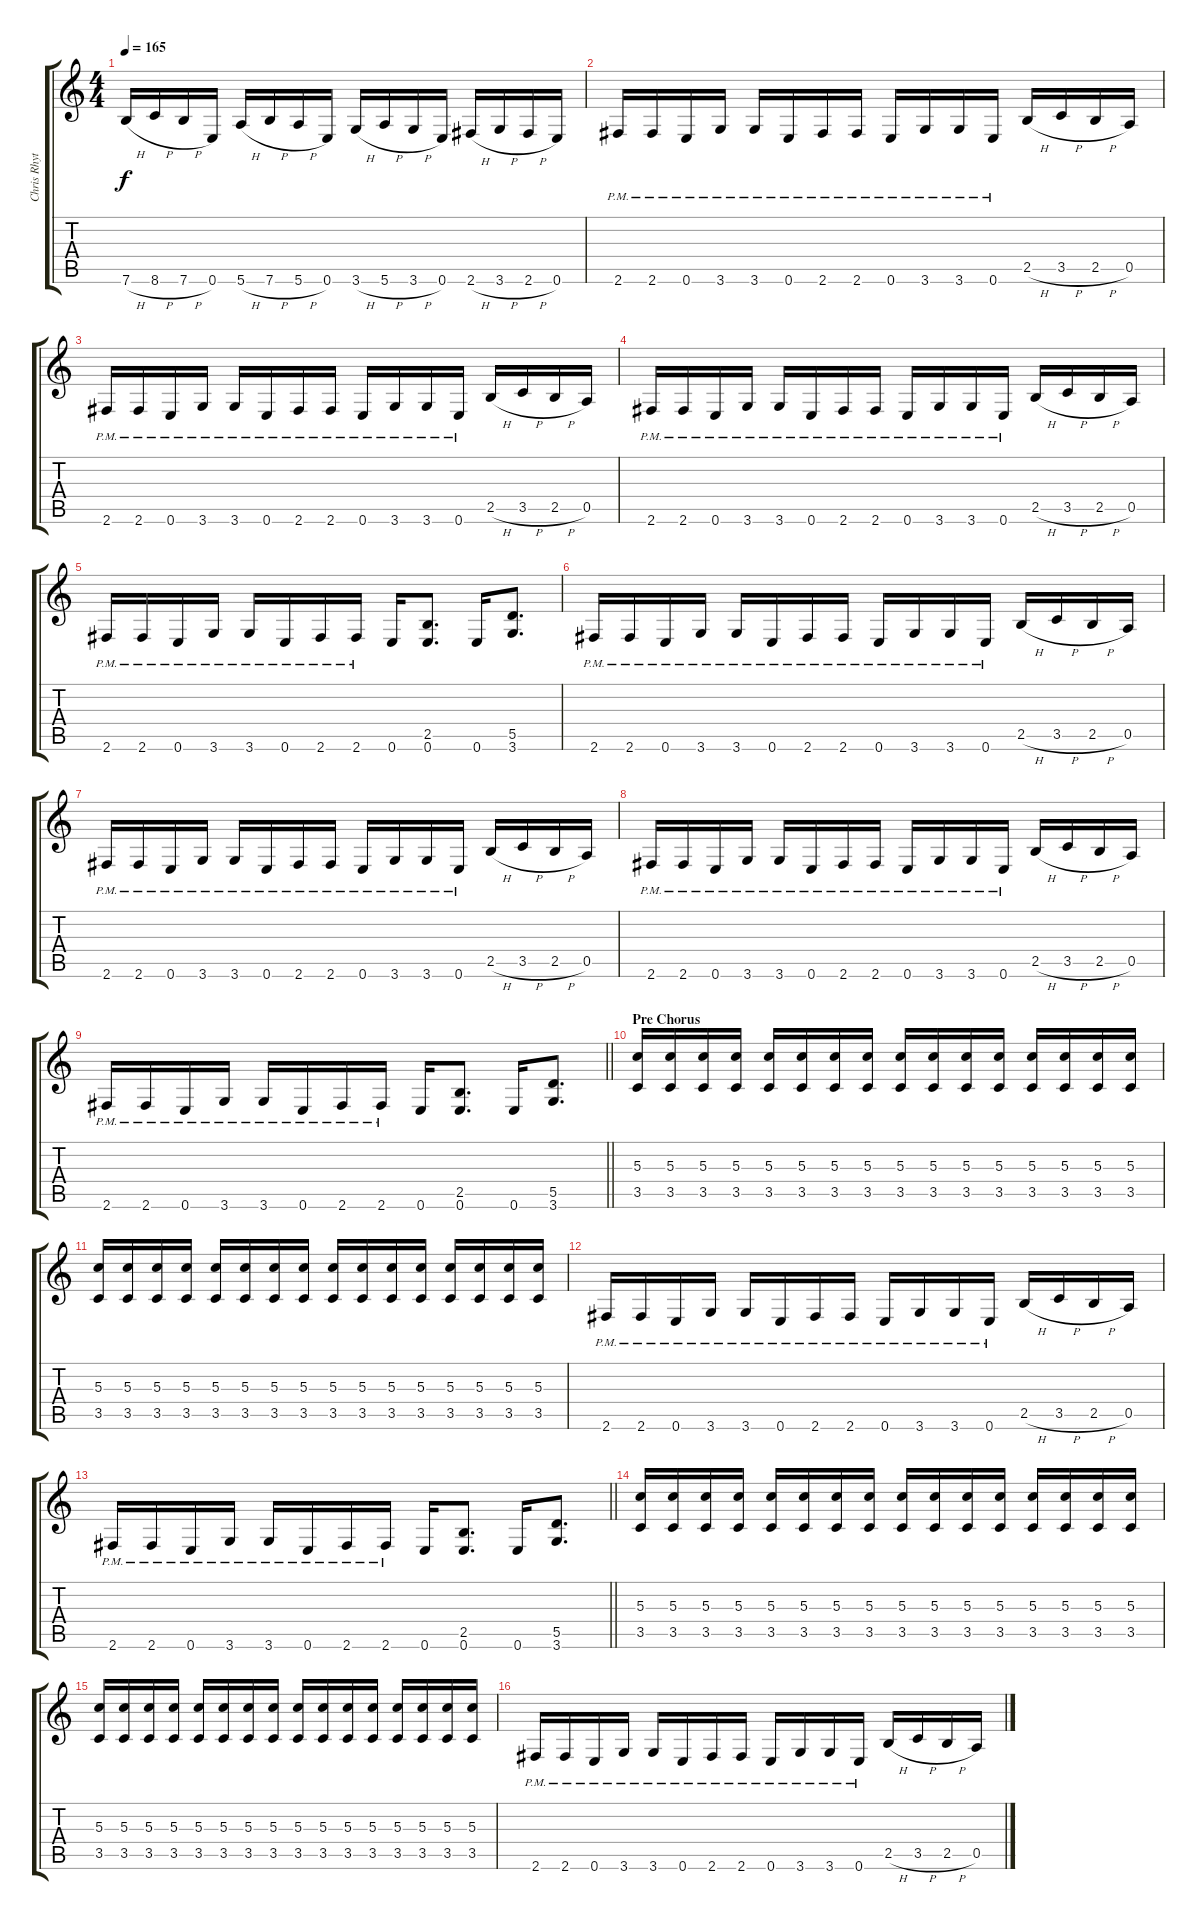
\track ("Chris Rhythm" "Chris Rhyt") {instrument distortionguitar}
\staff {score tabs}
\tuning (E4 B3 G3 D3 A2 E2) {hide}
\ts (4 4)
\tempo 165
\clef g2
\ks c
7.6{h}.16{dy f} 8.6{h}.16 7.6{h}.16 0.6.16 5.6{h}.16 7.6{h}.16 5.6{h}.16 0.6.16 3.6{h}.16 5.6{h}.16 3.6{h}.16 0.6.16 2.6{h}.16 3.6{h}.16 2.6{h}.16 0.6.16 |
2.6{pm}.16 2.6{pm}.16 0.6{pm}.16 3.6{pm}.16 3.6{pm}.16 0.6{pm}.16 2.6{pm}.16 2.6{pm}.16 0.6{pm}.16 3.6{pm}.16 3.6{pm}.16 0.6{pm}.16 2.5{h}.16 3.5{h}.16 2.5{h}.16 0.5.16 |
2.6{pm}.16 2.6{pm}.16 0.6{pm}.16 3.6{pm}.16 3.6{pm}.16 0.6{pm}.16 2.6{pm}.16 2.6{pm}.16 0.6{pm}.16 3.6{pm}.16 3.6{pm}.16 0.6{pm}.16 2.5{h}.16 3.5{h}.16 2.5{h}.16 0.5.16 |
2.6{pm}.16 2.6{pm}.16 0.6{pm}.16 3.6{pm}.16 3.6{pm}.16 0.6{pm}.16 2.6{pm}.16 2.6{pm}.16 0.6{pm}.16 3.6{pm}.16 3.6{pm}.16 0.6{pm}.16 2.5{h}.16 3.5{h}.16 2.5{h}.16 0.5.16 |
2.6{pm}.16 2.6{pm}.16 0.6{pm}.16 3.6{pm}.16 3.6{pm}.16 0.6{pm}.16 2.6{pm}.16 2.6{pm}.16 0.6.16 (2.5 0.6).8{d} 0.6.16 (5.5 3.6).8{d} |
2.6{pm}.16 2.6{pm}.16 0.6{pm}.16 3.6{pm}.16 3.6{pm}.16 0.6{pm}.16 2.6{pm}.16 2.6{pm}.16 0.6{pm}.16 3.6{pm}.16 3.6{pm}.16 0.6{pm}.16 2.5{h}.16 3.5{h}.16 2.5{h}.16 0.5.16 |
2.6{pm}.16 2.6{pm}.16 0.6{pm}.16 3.6{pm}.16 3.6{pm}.16 0.6{pm}.16 2.6{pm}.16 2.6{pm}.16 0.6{pm}.16 3.6{pm}.16 3.6{pm}.16 0.6{pm}.16 2.5{h}.16 3.5{h}.16 2.5{h}.16 0.5.16 |
2.6{pm}.16 2.6{pm}.16 0.6{pm}.16 3.6{pm}.16 3.6{pm}.16 0.6{pm}.16 2.6{pm}.16 2.6{pm}.16 0.6{pm}.16 3.6{pm}.16 3.6{pm}.16 0.6{pm}.16 2.5{h}.16 3.5{h}.16 2.5{h}.16 0.5.16 |
\barLineRight lightlight
2.6{pm}.16 2.6{pm}.16 0.6{pm}.16 3.6{pm}.16 3.6{pm}.16 0.6{pm}.16 2.6{pm}.16 2.6{pm}.16 0.6.16 (2.5 0.6).8{d} 0.6.16 (5.5 3.6).8{d} |
\section ("" "Pre Chorus")
(5.3 3.5).16 (5.3 3.5).16 (5.3 3.5).16 (5.3 3.5).16 (5.3 3.5).16 (5.3 3.5).16 (5.3 3.5).16 (5.3 3.5).16 (5.3 3.5).16 (5.3 3.5).16 (5.3 3.5).16 (5.3 3.5).16 (5.3 3.5).16 (5.3 3.5).16 (5.3 3.5).16 (5.3 3.5).16 |
(5.3 3.5).16 (5.3 3.5).16 (5.3 3.5).16 (5.3 3.5).16 (5.3 3.5).16 (5.3 3.5).16 (5.3 3.5).16 (5.3 3.5).16 (5.3 3.5).16 (5.3 3.5).16 (5.3 3.5).16 (5.3 3.5).16 (5.3 3.5).16 (5.3 3.5).16 (5.3 3.5).16 (5.3 3.5).16 |
2.6{pm}.16 2.6{pm}.16 0.6{pm}.16 3.6{pm}.16 3.6{pm}.16 0.6{pm}.16 2.6{pm}.16 2.6{pm}.16 0.6{pm}.16 3.6{pm}.16 3.6{pm}.16 0.6{pm}.16 2.5{h}.16 3.5{h}.16 2.5{h}.16 0.5.16 |
\barLineRight lightlight
2.6{pm}.16 2.6{pm}.16 0.6{pm}.16 3.6{pm}.16 3.6{pm}.16 0.6{pm}.16 2.6{pm}.16 2.6{pm}.16 0.6.16 (2.5 0.6).8{d} 0.6.16 (5.5 3.6).8{d} |
(5.3 3.5).16 (5.3 3.5).16 (5.3 3.5).16 (5.3 3.5).16 (5.3 3.5).16 (5.3 3.5).16 (5.3 3.5).16 (5.3 3.5).16 (5.3 3.5).16 (5.3 3.5).16 (5.3 3.5).16 (5.3 3.5).16 (5.3 3.5).16 (5.3 3.5).16 (5.3 3.5).16 (5.3 3.5).16 |
(5.3 3.5).16 (5.3 3.5).16 (5.3 3.5).16 (5.3 3.5).16 (5.3 3.5).16 (5.3 3.5).16 (5.3 3.5).16 (5.3 3.5).16 (5.3 3.5).16 (5.3 3.5).16 (5.3 3.5).16 (5.3 3.5).16 (5.3 3.5).16 (5.3 3.5).16 (5.3 3.5).16 (5.3 3.5).16 |
2.6{pm}.16 2.6{pm}.16 0.6{pm}.16 3.6{pm}.16 3.6{pm}.16 0.6{pm}.16 2.6{pm}.16 2.6{pm}.16 0.6{pm}.16 3.6{pm}.16 3.6{pm}.16 0.6{pm}.16 2.5{h}.16 3.5{h}.16 2.5{h}.16 0.5.16
